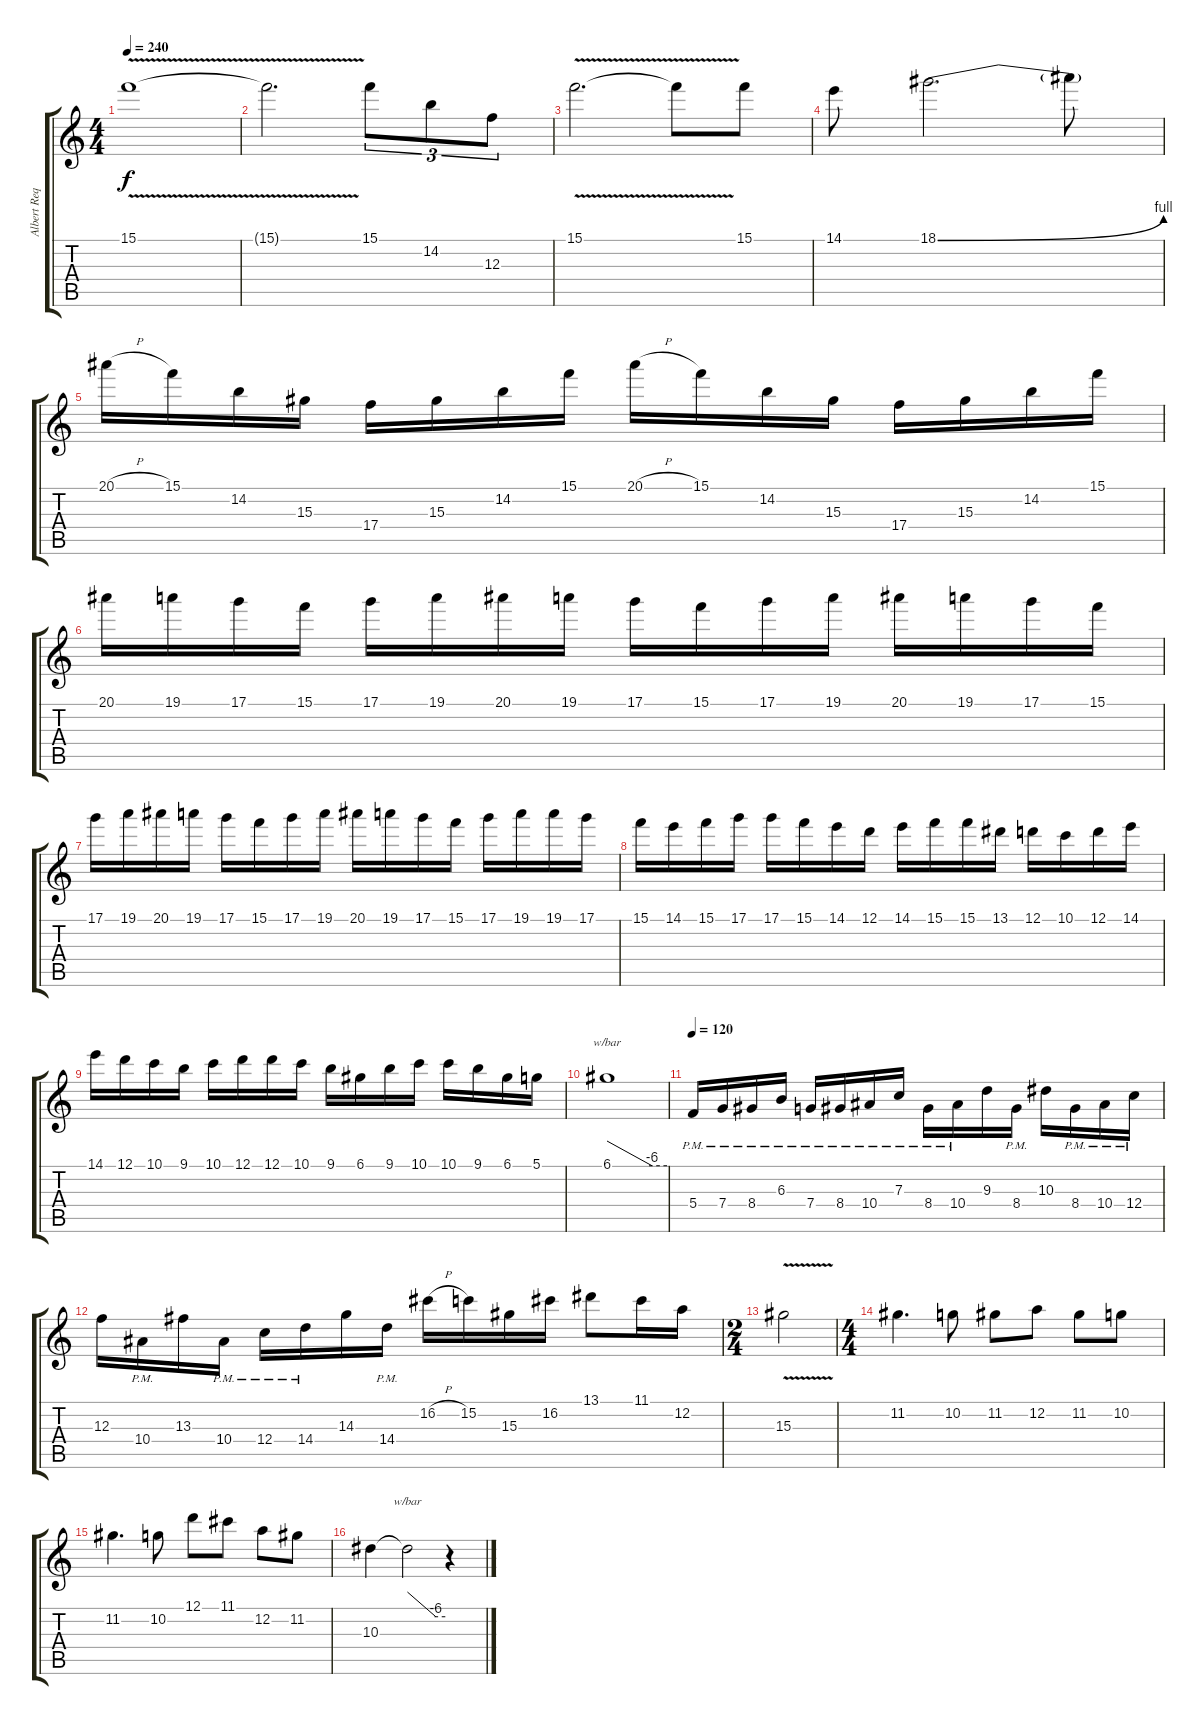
\track ("Albert Requena" "Albert Req") {instrument distortionguitar}
\staff {score tabs}
\tuning (D4 A3 F3 C3 G2 D2) {hide}
\ts (4 4)
\tempo 240
\clef g2
\ks c
15.1{v}.1{dy f} |
15.1{v t}.2{d} 15.1.8{tu (3 2)} 14.2.8{tu (3 2)} 12.3.8{tu (3 2)} |
15.1{v}.2{d} 15.1{t}.8 15.1.8 |
14.1.8 18.1{be (bend 0 0 60 4)}.2{d} 18.1{t}.8 |
20.1{h}.16 15.1.16 14.2.16 15.3.16 17.4.16 15.3.16 14.2.16 15.1.16 20.1{h}.16 15.1.16 14.2.16 15.3.16 17.4.16 15.3.16 14.2.16 15.1.16 |
20.1.16 19.1.16 17.1.16 15.1.16 17.1.16 19.1.16 20.1.16 19.1.16 17.1.16 15.1.16 17.1.16 19.1.16 20.1.16 19.1.16 17.1.16 15.1.16 |
17.1.16 19.1.16 20.1.16 19.1.16 17.1.16 15.1.16 17.1.16 19.1.16 20.1.16 19.1.16 17.1.16 15.1.16 17.1.16 19.1.16 19.1.16 17.1.16 |
15.1.16 14.1.16 15.1.16 17.1.16 17.1.16 15.1.16 14.1.16 12.1.16 14.1.16 15.1.16 15.1.16 13.1.16 12.1.16 10.1.16 12.1.16 14.1.16 |
14.1.16 12.1.16 10.1.16 9.1.16 10.1.16 12.1.16 12.1.16 10.1.16 9.1.16 6.1.16 9.1.16 10.1.16 10.1.16 9.1.16 6.1.16 5.1.16 |
6.1.1{tbe (custom default 0 0 45 -24 60 -24)} |
\tempo 120
5.4{pm}.16 7.4{pm}.16 8.4{pm}.16 6.3{pm}.16 7.4{pm}.16 8.4{pm}.16 10.4{pm}.16 7.3{pm}.16 8.4{pm}.16 10.4{pm}.16 9.3.16 8.4{pm}.16 10.3.16 8.4{pm}.16 10.4{pm}.16 12.4{pm}.16 |
12.3.16 10.4{pm}.16 13.3.16 10.4{pm}.16 12.4{pm}.16 14.4{pm}.16 14.3.16 14.4{pm}.16 16.2{h}.16 15.2.16 15.3.16 16.2.16 13.1.8 11.1.16 12.2.16 |
\ts (2 4)
15.3{v}.2 |
\ts (4 4)
11.2.4{d} 10.2.8 11.2.8 12.2.8 11.2.8 10.2.8 |
11.2.4{d} 10.2.8 12.1.8 11.1.8 12.2.8 11.2.8 |
10.3.4 10.3{t}.2{tbe (custom default 0 0 45 -24 60 -24)} r.4
